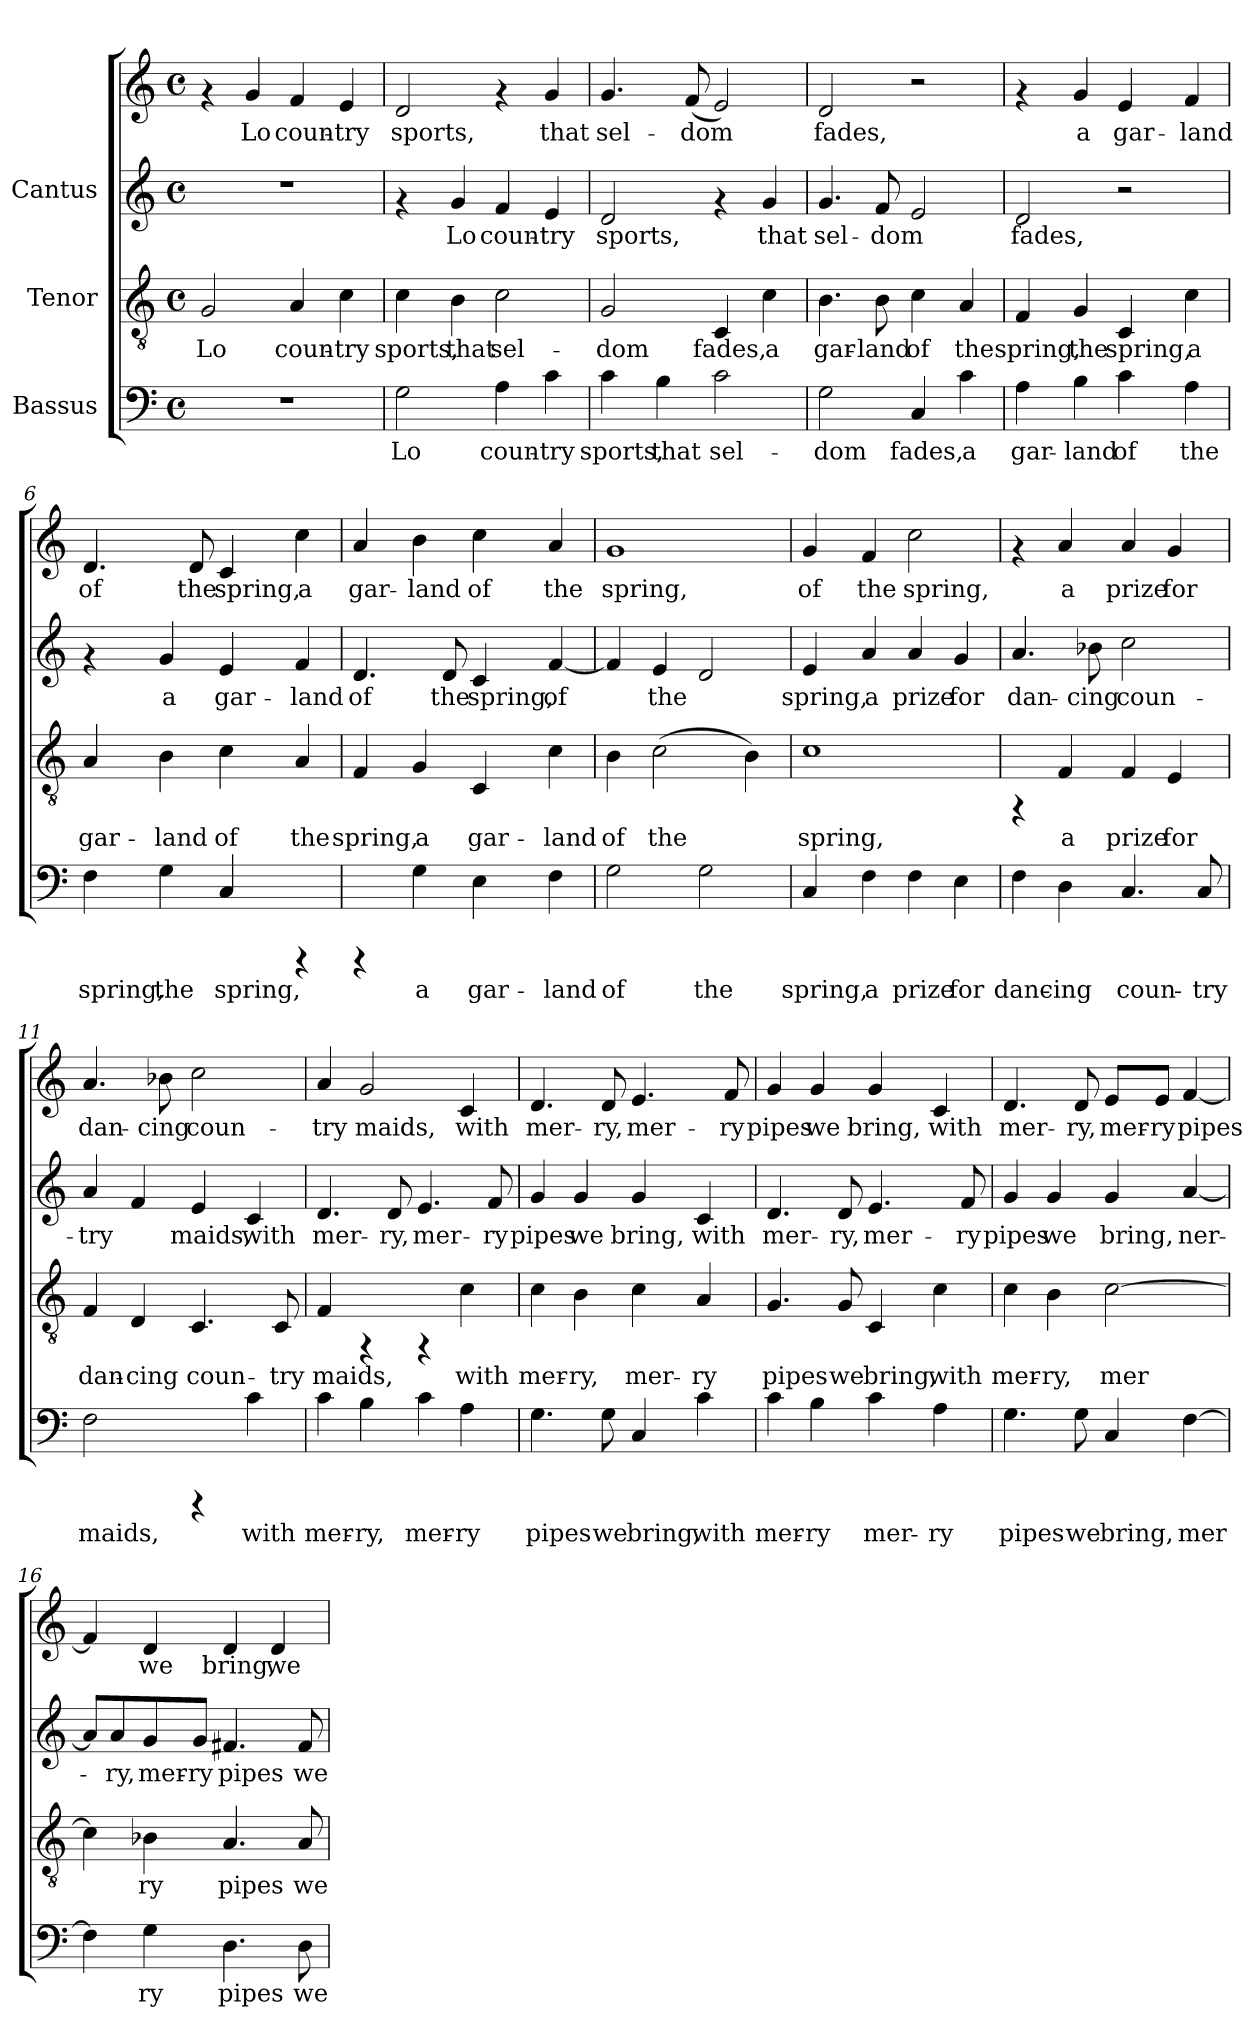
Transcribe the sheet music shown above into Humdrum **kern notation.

**kern	**text	**kern	**text	**kern	**text	**kern	**text
*part3	*part3	*part2	*part2	*part1	*part1	*part1	*part1
*staff4	*staff4	*staff3	*staff3	*staff2	*staff2	*staff1	*staff1
*I"Bassus	*	*I"Tenor	*	*I"Cantus	*	*	*
!!LO:PB:g=z
*stria5	*	*stria5	*	*stria5	*	*stria5	*
*clefF4	*	*clefGv2	*	*clefG2	*	*clefG2	*
*M4/4	*	*M4/4	*	*M4/4	*	*M4/4	*
*met(c)	*	*met(c)	*	*met(c)	*	*met(c)	*
*MM144	*	*MM144	*	*MM144	*	*MM144	*
=1	=1	=1	=1	=1	=1	=1	=1
!	!	!	!LO:LY:b:cj	!	!	!	!
1r	.	2G/	Lo	1r	.	4rf	.
!	!	!	!	!	!	!	!LO:LY:b:cj
.	.	.	.	.	.	4g/	Lo
!	!	!	!LO:LY:b:cj	!	!	!	!LO:LY:b:cj
.	.	4A/	coun-	.	.	4f/	coun-
!	!	!	!LO:LY:b:cj	!	!	!	!LO:LY:b:cj
.	.	4c\	-try	.	.	4e/	-try
=2	=2	=2	=2	=2	=2	=2	=2
!	!LO:LY:b:cj	!	!LO:LY:b:cj	!	!	!	!LO:LY:b:cj
2G\	Lo	4c\	sports,	4rf	.	2d/	sports,
!	!	!	!LO:LY:b:cj	!	!LO:LY:b:cj	!	!
.	.	4B\	that	4g/	Lo	.	.
!	!LO:LY:b:cj	!	!LO:LY:b:cj	!	!LO:LY:b:cj	!	!
4A\	coun-	2c\	sel-	4f/	coun-	4rf	.
!	!LO:LY:b:cj	!	!	!	!LO:LY:b:cj	!	!LO:LY:b:cj
4c\	-try	.	.	4e/	-try	4g/	that
=3	=3	=3	=3	=3	=3	=3	=3
!	!LO:LY:b:cj	!	!LO:LY:b:cj	!	!LO:LY:b:cj	!	!LO:LY:b:cj
4c\	sports,	2G/	-dom	2d/	sports,	4.g/	sel-
!	!LO:LY:b:cj	!	!	!	!	!	!
4B\	that	.	.	.	.	.	.
!	!	!	!	!	!	!	!LO:LY:b:cj
.	.	.	.	.	.	(<8f/	-dom
!	!LO:LY:b:cj	!	!LO:LY:b:cj	!	!	!	!LO:LY:b:cj
2c\	sel-	4C/	fades,	4rf	.	2e/)	.
!	!	!	!LO:LY:b:cj	!	!LO:LY:b:cj	!	!
.	.	4c\	a	4g/	that	.	.
=4	=4	=4	=4	=4	=4	=4	=4
!	!LO:LY:b:cj	!	!LO:LY:b:cj	!	!LO:LY:b:cj	!	!LO:LY:b:cj
2G\	-dom	4.B\	gar-	4.g/	sel-	2d/	fades,
!	!	!	!LO:LY:b:cj	!	!LO:LY:b:cj	!	!
.	.	8B\	-land	8f/	-dom	.	.
!	!LO:LY:b:cj	!	!LO:LY:b:cj	!	!LO:LY:b:cj	!	!
4C/	fades,	4c\	of	2e/	.	2r	.
!	!LO:LY:b:cj	!	!LO:LY:b:cj	!	!	!	!
4c\	a	4A/	the	.	.	.	.
!!LO:LB:g=z
=5	=5	=5	=5	=5	=5	=5	=5
!	!LO:LY:b:cj	!	!LO:LY:b:cj	!	!LO:LY:b:cj	!	!
4A\	gar-	4F/	spring,	2d/	fades,	4rf	.
!	!LO:LY:b:cj	!	!LO:LY:b:cj	!	!	!	!LO:LY:b:cj
4B\	-land	4G/	the	.	.	4g/	a
!	!LO:LY:b:cj	!	!LO:LY:b:cj	!	!	!	!LO:LY:b:cj
4c\	of	4C/	spring,	2r	.	4e/	gar-
!	!LO:LY:b:cj	!	!LO:LY:b:cj	!	!	!	!LO:LY:b:cj
4A\	the	4c\	a	.	.	4f/	-land
=6	=6	=6	=6	=6	=6	=6	=6
!	!LO:LY:b:cj	!	!LO:LY:b:cj	!	!	!	!LO:LY:b:cj
4F\	spring,	4A/	gar-	4rf	.	4.d/	of
!	!LO:LY:b:cj	!	!LO:LY:b:cj	!	!LO:LY:b:cj	!	!
4G\	the	4B\	-land	4g/	a	.	.
!	!	!	!	!	!	!	!LO:LY:b:cj
.	.	.	.	.	.	8d/	the
!	!LO:LY:b:cj	!	!LO:LY:b:cj	!	!LO:LY:b:cj	!	!LO:LY:b:cj
4C/	spring,	4c\	of	4e/	gar-	4c/	spring,
!	!	!	!LO:LY:b:cj	!	!LO:LY:b:cj	!	!LO:LY:b:cj
4rCCC	.	4A/	the	4f/	-land	4cc\	a
=7	=7	=7	=7	=7	=7	=7	=7
!	!	!	!LO:LY:b:cj	!	!LO:LY:b:cj	!	!LO:LY:b:cj
4rCCC	.	4F/	spring,	4.d/	of	4a/	gar-
!	!LO:LY:b:cj	!	!LO:LY:b:cj	!	!	!	!LO:LY:b:cj
4G\	a	4G/	a	.	.	4b\	-land
!	!	!	!	!	!LO:LY:b:cj	!	!
.	.	.	.	8d/	the	.	.
!	!LO:LY:b:cj	!	!LO:LY:b:cj	!	!LO:LY:b:cj	!	!LO:LY:b:cj
4E\	gar-	4C/	gar-	4c/	spring,	4cc\	of
!	!LO:LY:b:cj	!	!LO:LY:b:cj	!	!LO:LY:b:cj	!	!LO:LY:b:cj
4F\	-land	4c\	-land	[<4f/	of	4a/	the
=8	=8	=8	=8	=8	=8	=8	=8
!	!LO:LY:b:cj	!	!LO:LY:b:cj	!	!LO:LY:b:cj	!	!LO:LY:b:cj
2G\	of	4B\	of	4f/]	.	1g	spring,
!	!	!	!LO:LY:b:cj	!	!LO:LY:b:cj	!	!
.	.	(>2c\	the	4e/	the	.	.
!	!LO:LY:b:cj	!	!	!	!LO:LY:b:cj	!	!
2G\	the	.	.	2d/	.	.	.
!	!	!	!LO:LY:b:cj	!	!	!	!
.	.	4B\)	.	.	.	.	.
!!LO:LB:g=z
=9	=9	=9	=9	=9	=9	=9	=9
!	!LO:LY:b:cj	!	!LO:LY:b:cj	!	!LO:LY:b:cj	!	!LO:LY:b:cj
4C/	spring,	1c	spring,	4e/	spring,	4g/	of
!	!LO:LY:b:cj	!	!	!	!LO:LY:b:cj	!	!LO:LY:b:cj
4F\	a	.	.	4a/	a	4f/	the
!	!LO:LY:b:cj	!	!	!	!LO:LY:b:cj	!	!LO:LY:b:cj
4F\	prize	.	.	4a/	prize	2cc\	spring,
!	!LO:LY:b:cj	!	!	!	!LO:LY:b:cj	!	!
4E\	for	.	.	4g/	for	.	.
=10	=10	=10	=10	=10	=10	=10	=10
!	!LO:LY:b:cj	!	!	!	!LO:LY:b:cj	!	!
4F\	danc-	4rFF	.	4.a/	dan-	4rf	.
!	!LO:LY:b:cj	!	!LO:LY:b:cj	!	!	!	!LO:LY:b:cj
4D\	-ing	4F/	a	.	.	4a/	a
!	!	!	!	!	!LO:LY:b:cj	!	!
.	.	.	.	8b-X\	-cing	.	.
!	!LO:LY:b:cj	!	!LO:LY:b:cj	!	!LO:LY:b:cj	!	!LO:LY:b:cj
4.C/	coun-	4F/	prize	2cc\	coun-	4a/	prize
!	!	!	!LO:LY:b:cj	!	!	!	!LO:LY:b:cj
.	.	4E/	for	.	.	4g/	for
!	!LO:LY:b:cj	!	!	!	!	!	!
8C/	-try	.	.	.	.	.	.
=11	=11	=11	=11	=11	=11	=11	=11
!	!LO:LY:b:cj	!	!LO:LY:b:cj	!	!LO:LY:b:cj	!	!LO:LY:b:cj
2F\	maids,	4F/	dan-	4a/	-try	4.a/	-dan-
!	!	!	!LO:LY:b:cj	!	!LO:LY:b:cj	!	!
.	.	4D/	-cing	4f/	.	.	.
!	!	!	!	!	!	!	!LO:LY:b:cj
.	.	.	.	.	.	8b-X\	-cing
!	!	!	!LO:LY:b:cj	!	!LO:LY:b:cj	!	!LO:LY:b:cj
4rCCC	.	4.C/	coun-	4e/	maids,	2cc\	coun-
!	!LO:LY:b:cj	!	!	!	!LO:LY:b:cj	!	!
4c\	with	.	.	4c/	with	.	.
!	!	!	!LO:LY:b:cj	!	!	!	!
.	.	8C/	-try	.	.	.	.
=12	=12	=12	=12	=12	=12	=12	=12
!	!LO:LY:b:cj	!	!LO:LY:b:cj	!	!LO:LY:b:cj	!	!LO:LY:b:cj
4c\	mer-	4F/	maids,	4.d/	mer-	4a/	try
!	!LO:LY:b:cj	!	!	!	!	!	!LO:LY:b:cj
4B\	-ry,	4rFF	.	.	.	2g/	maids,
!	!	!	!	!	!LO:LY:b:cj	!	!
.	.	.	.	8d/	-ry,	.	.
!	!LO:LY:b:cj	!	!	!	!LO:LY:b:cj	!	!
4c\	mer-	4rFF	.	4.e/	mer-	.	.
!	!LO:LY:b:cj	!	!LO:LY:b:cj	!	!	!	!LO:LY:b:cj
4A\	-ry	4c\	with	.	.	4c/	with
!	!	!	!	!	!LO:LY:b:cj	!	!
.	.	.	.	8f/	-ry	.	.
!!LO:PB:g=z
=13	=13	=13	=13	=13	=13	=13	=13
!	!LO:LY:b:cj	!	!LO:LY:b:cj	!	!LO:LY:b:cj	!	!LO:LY:b:cj
4.G\	pipes	4c\	mer-	4g/	pipes	4.d/	mer-
!	!	!	!LO:LY:b:cj	!	!LO:LY:b:cj	!	!
.	.	4B\	-ry,	4g/	we	.	.
!	!LO:LY:b:cj	!	!	!	!	!	!LO:LY:b:cj
8G\	we	.	.	.	.	8d/	-ry,
!	!LO:LY:b:cj	!	!LO:LY:b:cj	!	!LO:LY:b:cj	!	!LO:LY:b:cj
4C/	bring,	4c\	mer-	4g/	bring,	4.e/	mer-
!	!LO:LY:b:cj	!	!LO:LY:b:cj	!	!LO:LY:b:cj	!	!
4c\	with	4A/	-ry	4c/	with	.	.
!	!	!	!	!	!	!	!LO:LY:b:cj
.	.	.	.	.	.	8f/	-ry
=14	=14	=14	=14	=14	=14	=14	=14
!	!LO:LY:b:cj	!	!LO:LY:b:cj	!	!LO:LY:b:cj	!	!LO:LY:b:cj
4c\	mer-	4.G/	pipes	4.d/	mer-	4g/	pipes
!	!LO:LY:b:cj	!	!	!	!	!	!LO:LY:b:cj
4B\	-ry	.	.	.	.	4g/	we
!	!	!	!LO:LY:b:cj	!	!LO:LY:b:cj	!	!
.	.	8G/	we	8d/	-ry,	.	.
!	!LO:LY:b:cj	!	!LO:LY:b:cj	!	!LO:LY:b:cj	!	!LO:LY:b:cj
4c\	mer-	4C/	bring,	4.e/	mer-	4g/	bring,
!	!LO:LY:b:cj	!	!LO:LY:b:cj	!	!	!	!LO:LY:b:cj
4A\	-ry	4c\	with	.	.	4c/	with
!	!	!	!	!	!LO:LY:b:cj	!	!
.	.	.	.	8f/	-ry	.	.
=15	=15	=15	=15	=15	=15	=15	=15
!	!LO:LY:b:cj	!	!LO:LY:b:cj	!	!LO:LY:b:cj	!	!LO:LY:b:cj
4.G\	pipes	4c\	mer-	4g/	pipes	4.d/	mer-
!	!	!	!LO:LY:b:cj	!	!LO:LY:b:cj	!	!
.	.	4B\	-ry,	4g/	we	.	.
!	!LO:LY:b:cj	!	!	!	!	!	!LO:LY:b:cj
8G\	we	.	.	.	.	8d/	-ry,
!	!LO:LY:b:cj	!	!LO:LY:b:cj	!	!LO:LY:b:cj	!	!LO:LY:b:cj
4C/	bring,	[>2c\	mer-	4g/	bring,	8e/L	mer-
!	!	!	!	!	!	!	!LO:LY:b:cj
.	.	.	.	.	.	8e/J	-ry
!	!LO:LY:b:cj	!	!	!	!LO:LY:b:cj	!	!LO:LY:b:cj
[>4F\	mer-	.	.	[<4a/	ner-	[<4f/	pipes
=16	=16	=16	=16	=16	=16	=16	=16
!	!LO:LY:b:cj	!	!LO:LY:b:cj	!	!LO:LY:b:cj	!	!LO:LY:b:cj
4F\]	-	4c\]	-	8a/L]	.	4f/]	-
!	!	!	!	!	!LO:LY:b:cj	!	!
.	.	.	.	8a/	ry,	.	.
!	!LO:LY:b:cj	!	!LO:LY:b:cj	!	!LO:LY:b:cj	!	!LO:LY:b:cj
4G\	ry	4B-X\	ry	8g/	mer-	4d/	we
!	!	!	!	!	!LO:LY:b:cj	!	!
.	.	.	.	8g/J	-ry	.	.
!	!LO:LY:b:cj	!	!LO:LY:b:cj	!	!LO:LY:b:cj	!	!LO:LY:b:cj
4.D\	pipes	4.A/	pipes	4.f#X/	pipes	4d/	bring,
!	!	!	!	!	!	!	!LO:LY:b:cj
.	.	.	.	.	.	4d/	we
!	!LO:LY:b:cj	!	!LO:LY:b:cj	!	!LO:LY:b:cj	!	!
8D\	we	8A/	we	8f#/	we	.	.
=	=	=	=	=	=	=	=
*-	*-	*-	*-	*-	*-	*-	*-
